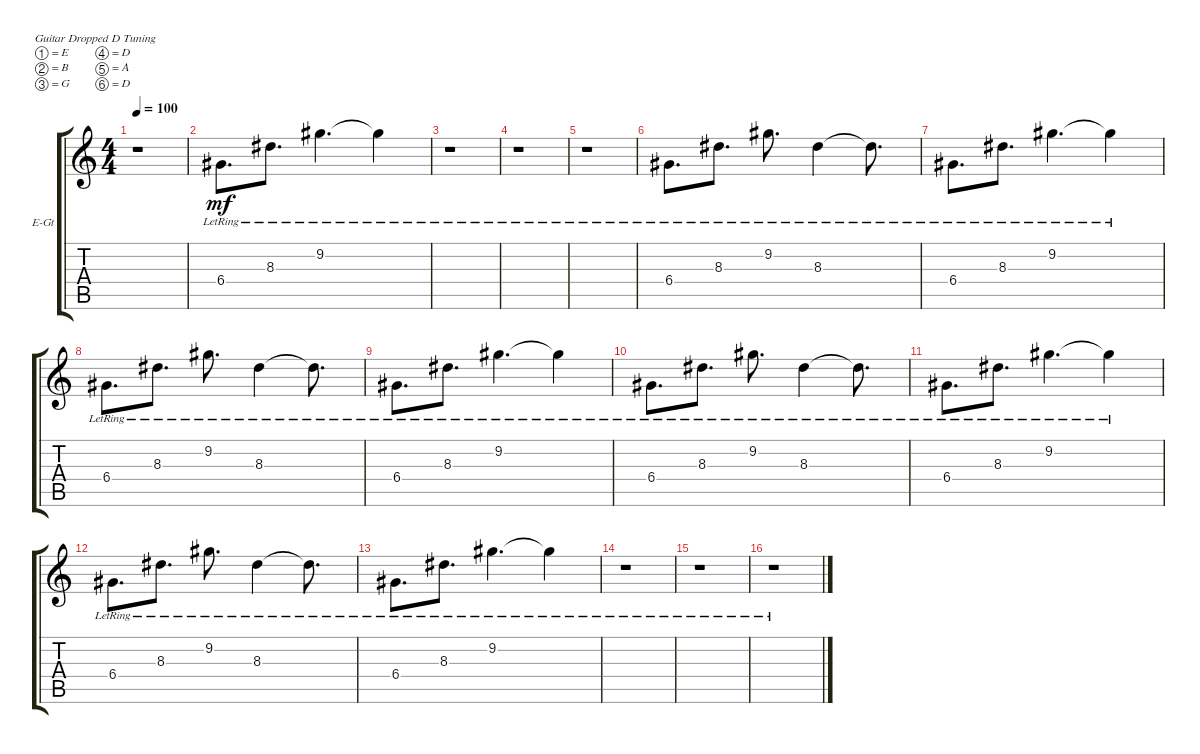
\bracketExtendMode groupsimilarinstruments
\firstSystemTrackNameOrientation horizontal
\otherSystemsTrackNameOrientation horizontal
\track ("Clean-guitar (Richard)" "E-Gt") {instrument electricguitarclean}
\staff {score tabs}
\tuning (E4 B3 G3 D3 A2 D2)
\ts (4 4)
\tempo 100
\clef g2
\ks c
r.1{dy mf} |
6.4{lr}.8{d} 8.3{lr}.8{d} 9.2{lr}.4{d} 9.2{lr t}.4 |
r.1 |
r.1 |
r.1 |
6.4{lr}.8{d} 8.3{lr}.8{d} 9.2{lr}.8{d} 8.3{lr}.4 8.3{lr t}.8{d} |
6.4{lr}.8{d} 8.3{lr}.8{d} 9.2{lr}.4{d} 9.2{lr t}.4 |
6.4{lr}.8{d} 8.3{lr}.8{d} 9.2{lr}.8{d} 8.3{lr}.4 8.3{lr t}.8{d} |
6.4{lr}.8{d} 8.3{lr}.8{d} 9.2{lr}.4{d} 9.2{lr t}.4 |
6.4{lr}.8{d} 8.3{lr}.8{d} 9.2{lr}.8{d} 8.3{lr}.4 8.3{lr t}.8{d} |
6.4{lr}.8{d} 8.3{lr}.8{d} 9.2{lr}.4{d} 9.2{lr t}.4 |
6.4{lr}.8{d} 8.3{lr}.8{d} 9.2{lr}.8{d} 8.3{lr}.4 8.3{lr t}.8{d} |
6.4{lr}.8{d} 8.3{lr}.8{d} 9.2{lr}.4{d} 9.2{lr t}.4 |
r.1 |
r.1 |
r.1
